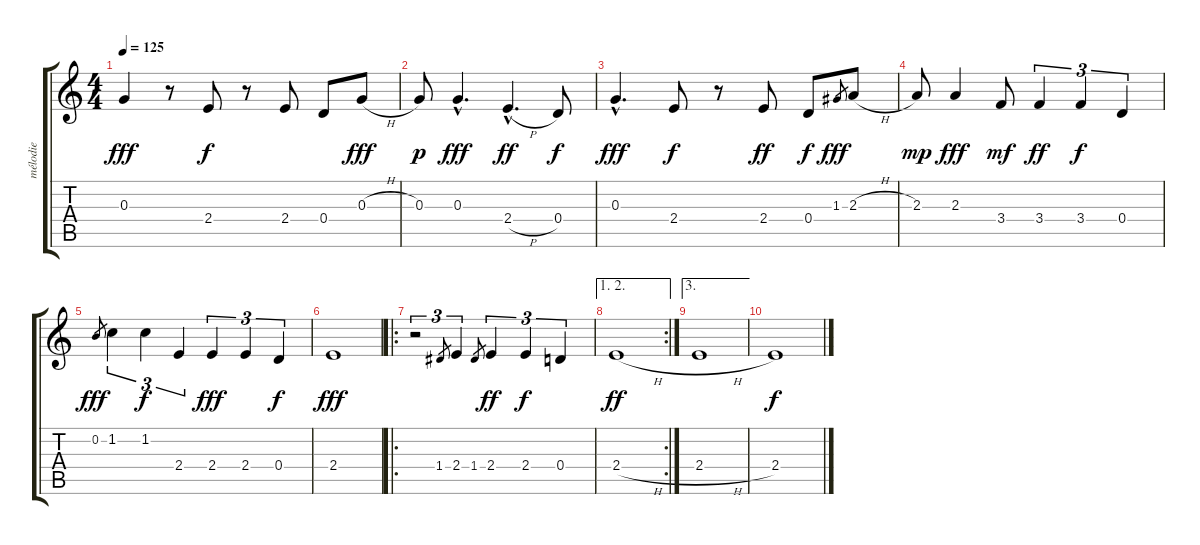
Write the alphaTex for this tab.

\track ("mélodie" "mélodie") {instrument panflute}
\staff {score tabs}
\tuning (E5 B4 G4 D4 A3 E3) {hide}
\ts (4 4)
\tempo 125
\clef g2
\ks c
0.3.4{dy fff} r.8 2.4.8{dy f} r.8 2.4.8 0.4.8 0.3{h}.8{dy fff} |
0.3.8{dy p} 0.3{hac}.4{d dy fff} 2.4{h hac}.4{d dy ff} 0.4.8{dy f} |
0.3{hac}.4{d dy fff} 2.4.8{dy f} r.8 2.4.8{dy ff} 0.4.8{dy f} 1.3.8{gr dy fff} 2.3{h}.8 |
2.3.8{dy mp} 2.3.4{dy fff} 3.4.8{dy mf} 3.4.4{tu (3 2) dy ff} 3.4.4{tu (3 2) dy f} 0.4.4{tu (3 2)} |
0.2.8{gr dy fff} 1.2.4{tu (3 2)} 1.2.4{tu (3 2) dy f} 2.4.4{tu (3 2)} 2.4.4{tu (3 2) dy fff} 2.4.4{tu (3 2)} 0.4.4{tu (3 2) dy f} |
2.4.1{dy fff} |
\ro
r.2{tu (3 2)} 1.4.8{gr} 2.4.4{tu (3 2)} 1.4.8{gr} 2.4.4{tu (3 2) dy ff} 2.4.4{tu (3 2) dy f} 0.4.4{tu (3 2)} |
\ae (1 2)
\rc 2
2.4{h}.1{dy ff} |
\ae 3
2.4{h}.1 |
2.4.1{dy f}
